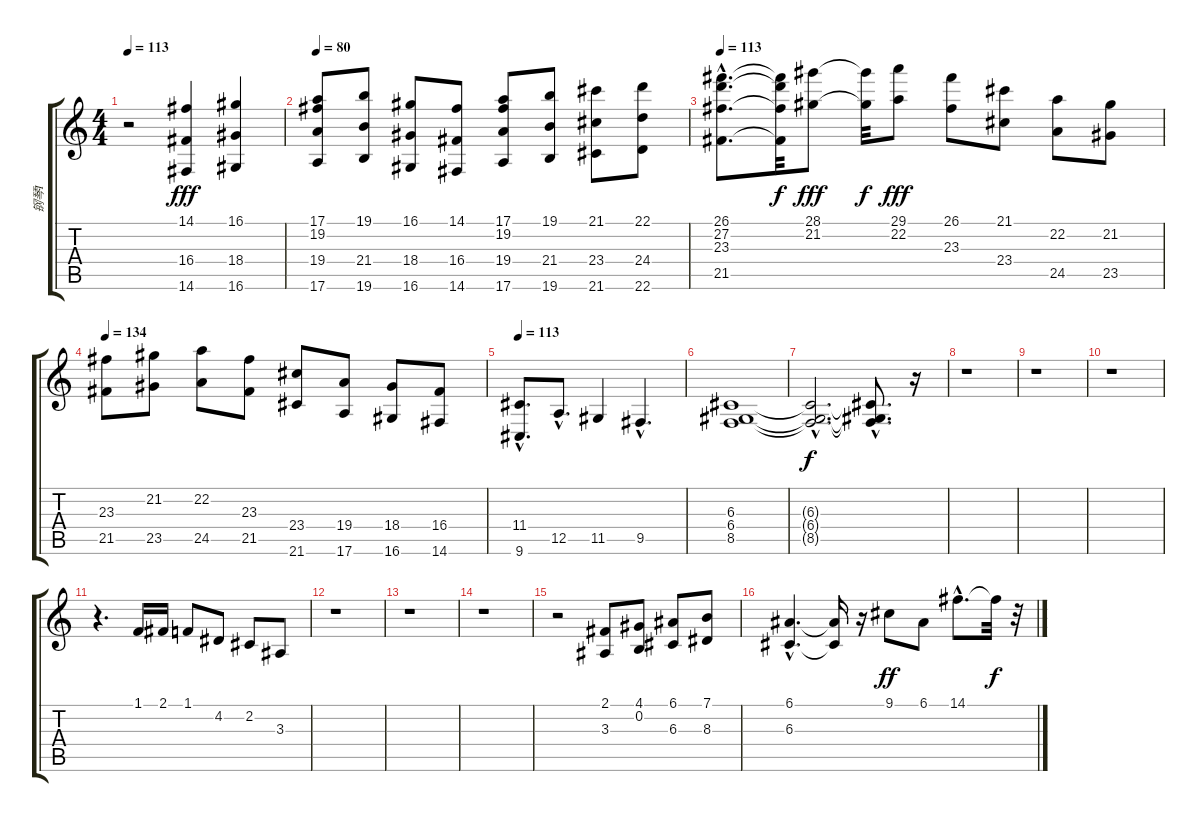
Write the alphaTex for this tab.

\track ("钢琴I" "钢琴I") {instrument acousticgrandpiano}
\staff {score tabs}
\tuning (E4 B3 G3 D3 A2 E2) {hide}
\ts (4 4)
\tempo 113
\clef g2
\ks c
r.2{dy fff instrument acousticgrandpiano} (14.1 16.4 14.6).4{volume 16} (16.1 18.4 16.6).4 |
\tempo 80
(17.1 19.2 19.4 17.6).8 (19.1 21.4 19.6).8 (16.1 18.4 16.6).8 (14.1 16.4 14.6).8 (17.1 19.2 19.4 17.6).8 (19.1 21.4 19.6).8 (21.1 23.4 21.6).8 (22.1 24.4 22.6).8 |
\tempo 113
(26.1{hac} 27.2{hac} 23.3{hac} 21.5{hac}).8{d} (26.1{t} 27.2{t} 23.3{t} 21.5{t}).32{dy f} (28.1 21.2).8{dy fff} (28.1{t} 21.2{t}).32{dy f} (29.1 22.2).8{dy fff} (26.1 23.3).8 (21.1 23.4).8 (22.2 24.5).8 (21.2 23.5).8 |
\tempo 134
(23.3 21.5).8 (21.2 23.5).8 (22.2 24.5).8 (23.3 21.5).8 (23.4 21.6).8 (19.4 17.6).8 (18.4 16.6).8 (16.4 14.6).8 |
\tempo 113
(11.4{hac} 9.6{hac}).8{d} 12.5{hac}.8{d} 11.5.4 9.5{hac}.4{d} |
(6.3 6.4 8.5).1 |
(6.3{hac t} 6.4{hac t} 8.5{hac t}).2{d dy f} (6.3{hac t} 6.4{hac t} 8.5{hac t}).8{d} r.16 |
r.1 |
r.1 |
r.1 |
r.4{d} 1.1.16{volume 12} 2.1.16 1.1.8 4.2.8 2.2.8 3.3.8 |
r.1 |
r.1 |
r.1 |
r.2 (2.1 3.3).8 (4.1 0.2).8 (6.1 6.3).8 (7.1 8.3).8 |
(6.1{hac} 6.3{hac}).4{d} (6.1{t} 6.3{t}).16 r.16 9.1.8{dy ff volume 14} 6.1.8 14.1{hac}.8{d} 14.1{t}.32{dy f} r.32
